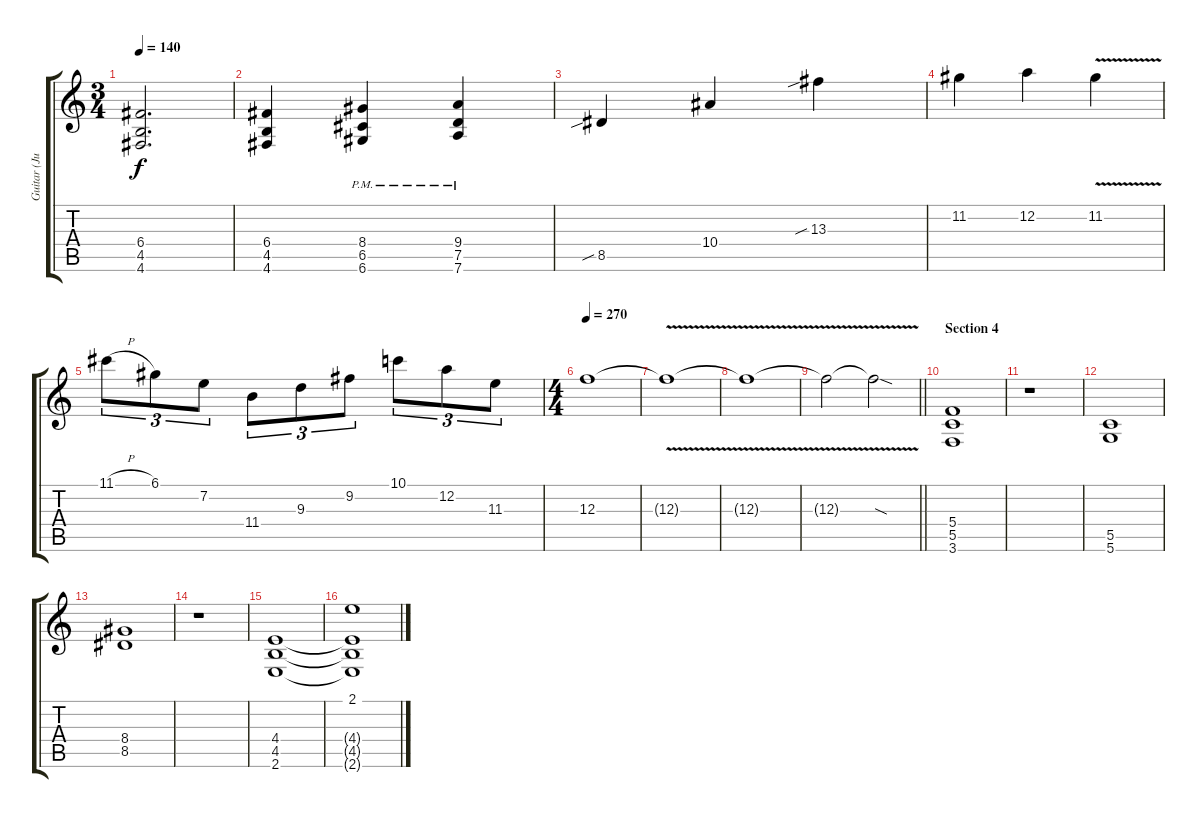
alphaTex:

\track ("Guitar (Juha)" "Guitar (Ju") {instrument distortionguitar}
\staff {score tabs}
\tuning (D4 A3 F3 C3 G2 D2) {hide}
\ts (3 4)
\tempo 140
\clef g2
\ks c
(6.4 4.5 4.6).2{d dy f} |
(6.4 4.5 4.6).4 (8.4{pm} 6.5{pm} 6.6{pm}).4 (9.4{pm} 7.5{pm} 7.6{pm}).4 |
8.5{sib}.4 10.4.4 13.3{sib}.4 |
11.2.4 12.2.4 11.2{v}.4 |
11.1{h}.8{tu (3 2)} 6.1.8{tu (3 2)} 7.2.8{tu (3 2)} 11.4.8{tu (3 2)} 9.3.8{tu (3 2)} 9.2.8{tu (3 2)} 10.1.8{tu (3 2)} 12.2.8{tu (3 2)} 11.3.8{tu (3 2)} |
\ts (4 4)
\tempo 270
12.3.1 |
12.3{v t}.1 |
12.3{v t}.1 |
\barLineRight lightlight
12.3{v t}.2 12.3{v sod t}.2 |
\section ("" "Section 4")
(5.4 5.5 3.6).1 |
r.1 |
(5.5 5.6).1 |
(8.4 8.5).1 |
r.1 |
(4.4 4.5 2.6).1 |
(2.1 4.4{t} 4.5{t} 2.6{t}).1
